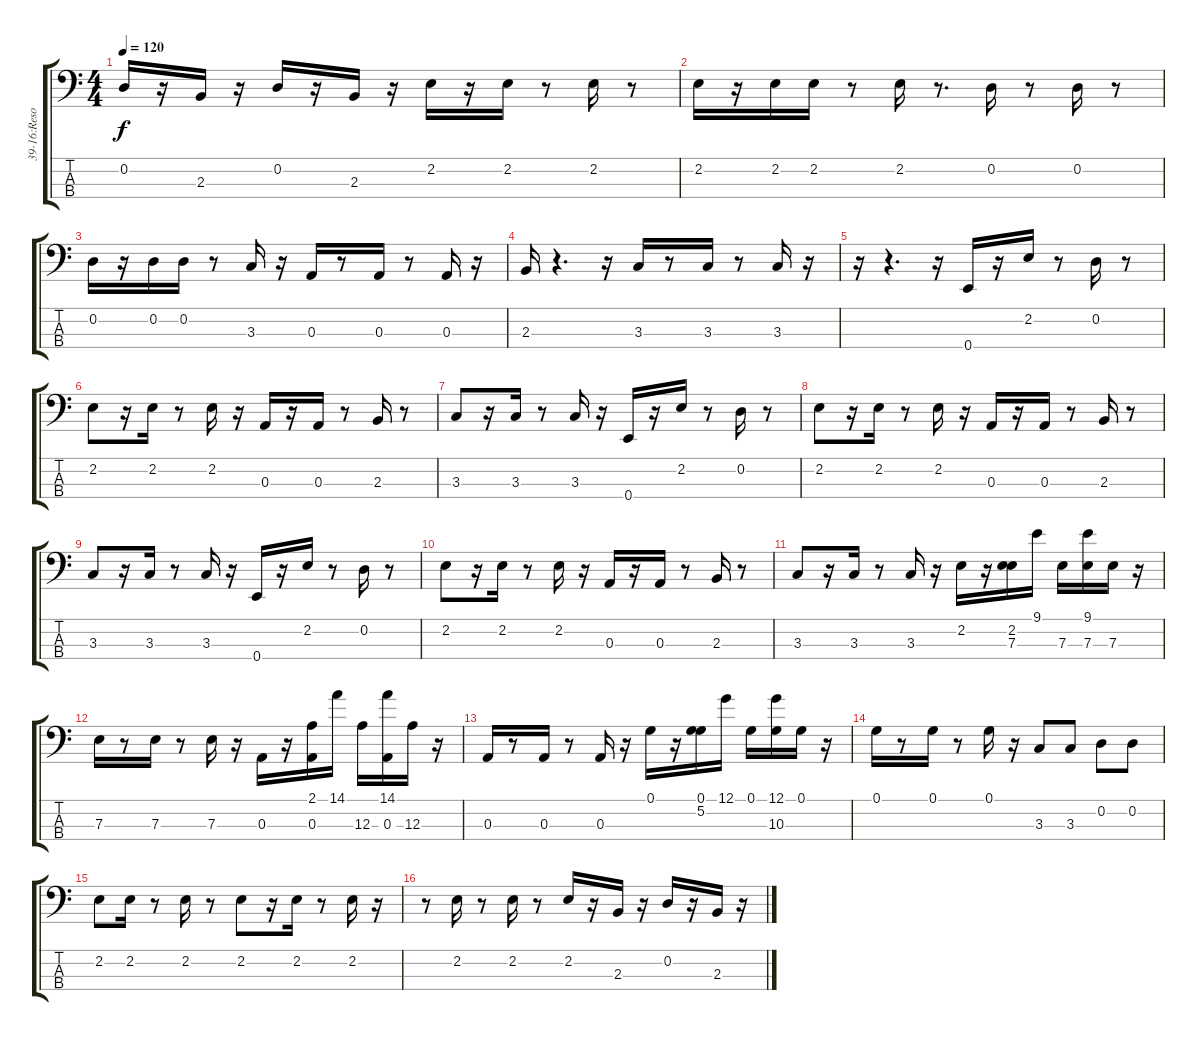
\track ("39-16:Reso SH Bass" "39-16:Reso") {instrument synthbass1}
\staff {score tabs}
\tuning (G2 D2 A1 E1) {hide}
\ts (4 4)
\tempo 120
\clef f4
\ks c
0.2.16{dy f} r.16 2.3.16 r.16 0.2.16 r.16 2.3.16 r.16 2.2.16 r.16 2.2.16 r.8 2.2.16 r.8 |
2.2.16 r.16 2.2.16 2.2.16 r.8 2.2.16 r.8{d} 0.2.16 r.8 0.2.16 r.8 |
0.2.16 r.16 0.2.16 0.2.16 r.8 3.3.16 r.16 0.3.16 r.8 0.3.16 r.8 0.3.16 r.16 |
2.3.16 r.4{d} r.16 3.3.16 r.8 3.3.16 r.8 3.3.16 r.16 |
r.16 r.4{d} r.16 0.4.16 r.16 2.2.16 r.8 0.2.16 r.8 |
2.2.8 r.16 2.2.16 r.8 2.2.16 r.16 0.3.16 r.16 0.3.16 r.8 2.3.16 r.8 |
3.3.8 r.16 3.3.16 r.8 3.3.16 r.16 0.4.16 r.16 2.2.16 r.8 0.2.16 r.8 |
2.2.8 r.16 2.2.16 r.8 2.2.16 r.16 0.3.16 r.16 0.3.16 r.8 2.3.16 r.8 |
3.3.8 r.16 3.3.16 r.8 3.3.16 r.16 0.4.16 r.16 2.2.16 r.8 0.2.16 r.8 |
2.2.8 r.16 2.2.16 r.8 2.2.16 r.16 0.3.16 r.16 0.3.16 r.8 2.3.16 r.8 |
3.3.8 r.16 3.3.16 r.8 3.3.16 r.16 2.2.16 r.16 (2.2 7.3).16 9.1.16 7.3.16 (9.1 7.3).16 7.3.16 r.16 |
7.3.16 r.8 7.3.16 r.8 7.3.16 r.16 0.3.16 r.16 (2.1 0.3).16 14.1.16 12.3.16 (14.1 0.3).16 12.3.16 r.16 |
0.3.16 r.8 0.3.16 r.8 0.3.16 r.16 0.1.16 r.16 (0.1 5.2).16 12.1.16 0.1.16 (12.1 10.3).16 0.1.16 r.16 |
0.1.16 r.8 0.1.16 r.8 0.1.16 r.16 3.3.8 3.3.8 0.2.8 0.2.8 |
2.2.8 2.2.16 r.8 2.2.16 r.8 2.2.8 r.16 2.2.16 r.8 2.2.16 r.16 |
r.8 2.2.16 r.8 2.2.16 r.8 2.2.16 r.16 2.3.16 r.16 0.2.16 r.16 2.3.16 r.16
